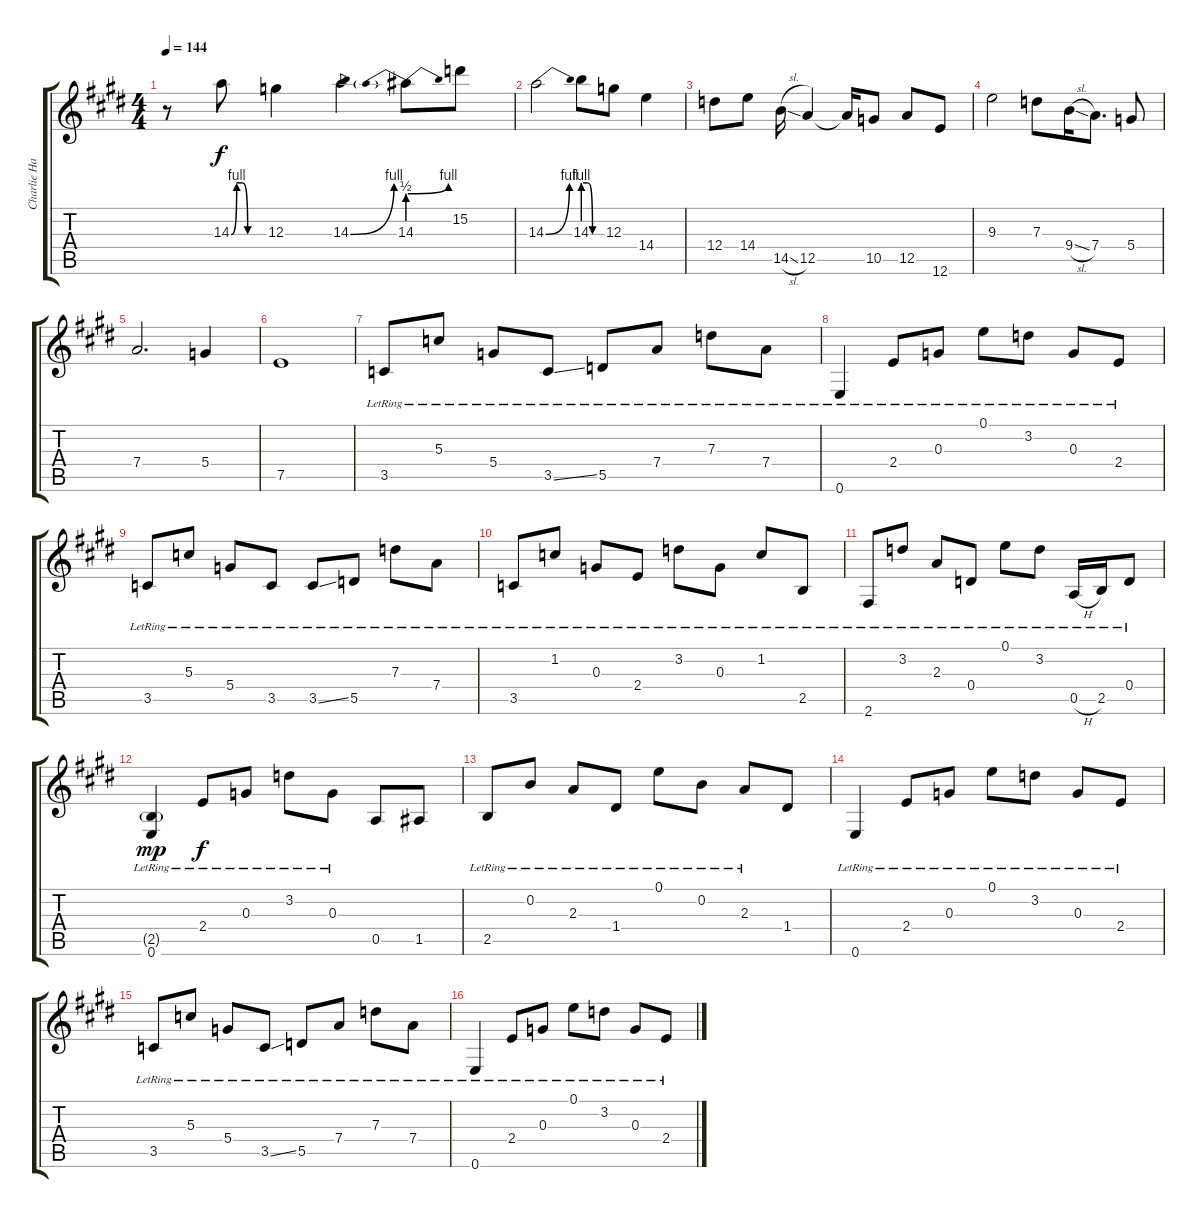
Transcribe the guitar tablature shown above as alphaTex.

\track ("Charlie Hargrett Guitar" "Charlie Ha") {instrument overdrivenguitar}
\staff {score tabs}
\tuning (E4 B3 G3 D3 A2 E2) {hide}
\ts (4 4)
\tempo 144
\clef g2
\ks c#minor
r.8{dy f} 14.3{be (custom 0 0 10 4 20 4 30 0 60 0)}.8 12.3.4 14.3{be (bend 0 0 60 4)}.4 14.3{be (prebendbend 0 2 60 4)}.8 15.2.8 |
14.3{be (bend 0 0 60 4)}.2 14.3{be (custom 0 4 15 4 30 0 60 0)}.8 12.3.8 14.4.4 |
12.4.8 14.4.8 14.5{sl}.16 12.5.4 12.5{t}.16 10.5.8 12.5.8 12.6.8 |
9.3.2 7.3.8 9.4{sl}.16 7.4.8{d} 5.4.8 |
7.4.2{d} 5.4.4 |
7.5.1{volume 10} |
3.5{lr}.8{volume 10 balance 0 instrument electricguitarclean} 5.3{lr}.8 5.4{lr}.8 3.5{ss lr}.8 5.5{lr}.8 7.4{lr}.8 7.3{lr}.8 7.4{lr}.8 |
0.6{lr}.4 2.4{lr}.8 0.3{lr}.8 0.1{lr}.8 3.2{lr}.8 0.3{lr}.8 2.4{lr}.8 |
3.5{lr}.8 5.3{lr}.8 5.4{lr}.8 3.5{lr}.8 3.5{ss lr}.8 5.5{lr}.8 7.3{lr}.8 7.4{lr}.8 |
3.5{lr}.8 1.2{lr}.8 0.3{lr}.8 2.4{lr}.8 3.2{lr}.8 0.3{lr}.8 1.2{lr}.8 2.5{lr}.8 |
2.6{lr}.8 3.2{lr}.8 2.3{lr}.8 0.4{lr}.8 0.1{lr}.8 3.2{lr}.8 0.5{h lr}.16 2.5{lr}.16 0.4{lr}.8 |
(2.5{g} 0.6{lr}).4{dy mp} 2.4{lr}.8{dy f} 0.3{lr}.8 3.2{lr}.8 0.3{lr}.8 0.5.8 1.5.8 |
2.5{lr}.8 0.2{lr}.8 2.3{lr}.8 1.4{lr}.8 0.1{lr}.8 0.2{lr}.8 2.3{lr}.8 1.4.8 |
0.6{lr}.4 2.4{lr}.8 0.3{lr}.8 0.1{lr}.8 3.2{lr}.8 0.3{lr}.8 2.4{lr}.8 |
3.5{lr}.8 5.3{lr}.8 5.4{lr}.8 3.5{ss lr}.8 5.5{lr}.8 7.4{lr}.8 7.3{lr}.8 7.4{lr}.8 |
0.6{lr}.4 2.4{lr}.8 0.3{lr}.8 0.1{lr}.8 3.2{lr}.8 0.3{lr}.8 2.4{lr}.8
